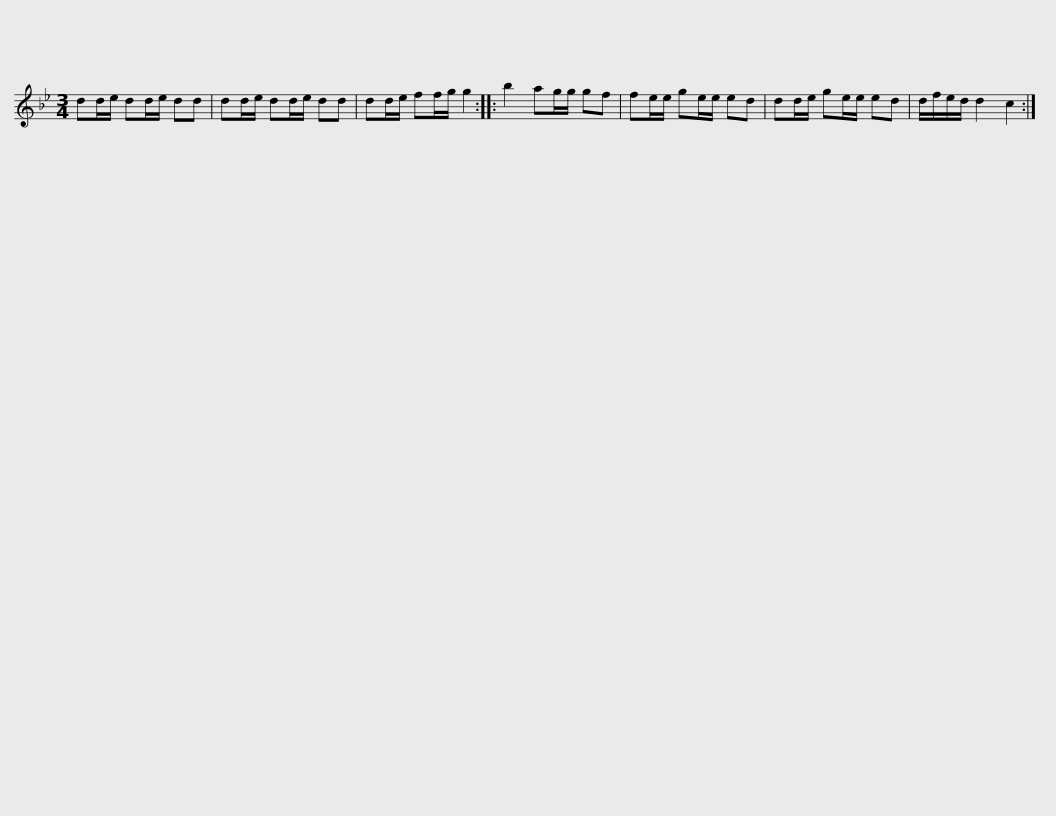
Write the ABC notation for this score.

X:1
L:1/8
M:3/4
I:linebreak $
K:Gmin
V:1 treble
V:1
 dd/e/ dd/e/ dd | dd/e/ dd/e/ dd | dd/e/ ff/g/ g2 :: b2 ag/g/ gf | fe/e/ ge/e/ ed | %5
 dd/e/ ge/e/ ed |$ d/f/e/d/ d2 c2 :| %7
